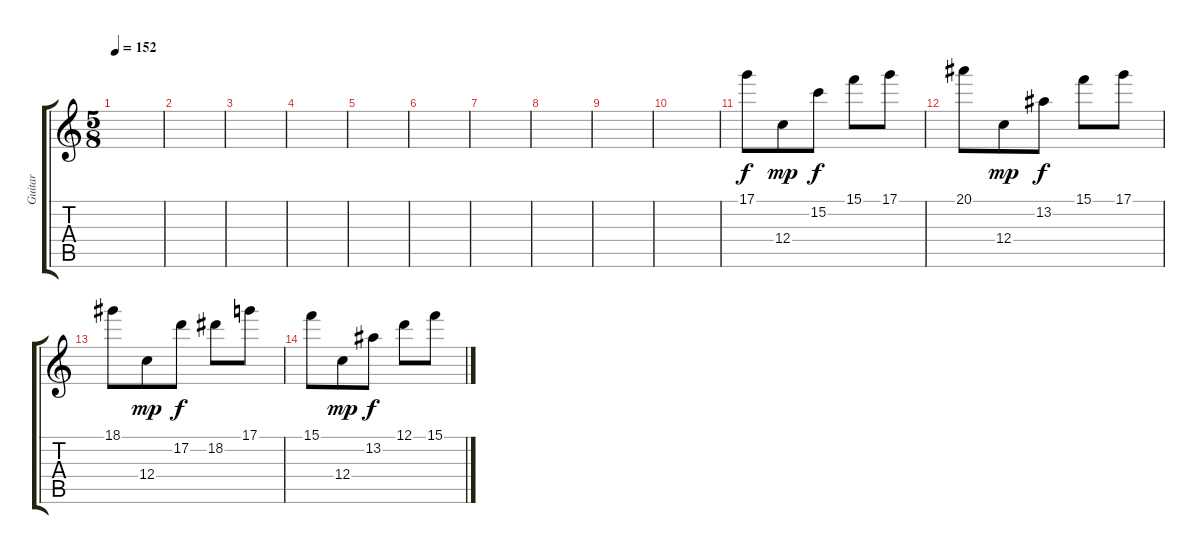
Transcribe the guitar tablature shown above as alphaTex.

\track ("Guitar" "Guitar") {instrument distortionguitar}
\staff {score tabs}
\tuning (D4 A3 F3 C3 G2 C2) {hide}
\ts (5 8)
\tempo 152
\clef g2
\ks c
|
|
|
|
|
|
|
|
|
|
17.1.8{volume 13} 12.4.8{dy mp} 15.2.8{dy f} 15.1.8 17.1.8 |
20.1.8 12.4.8{dy mp} 13.2.8{dy f} 15.1.8 17.1.8 |
18.1.8 12.4.8{dy mp} 17.2.8{dy f} 18.2.8 17.1.8 |
15.1.8 12.4.8{dy mp} 13.2.8{dy f} 12.1.8 15.1.8
